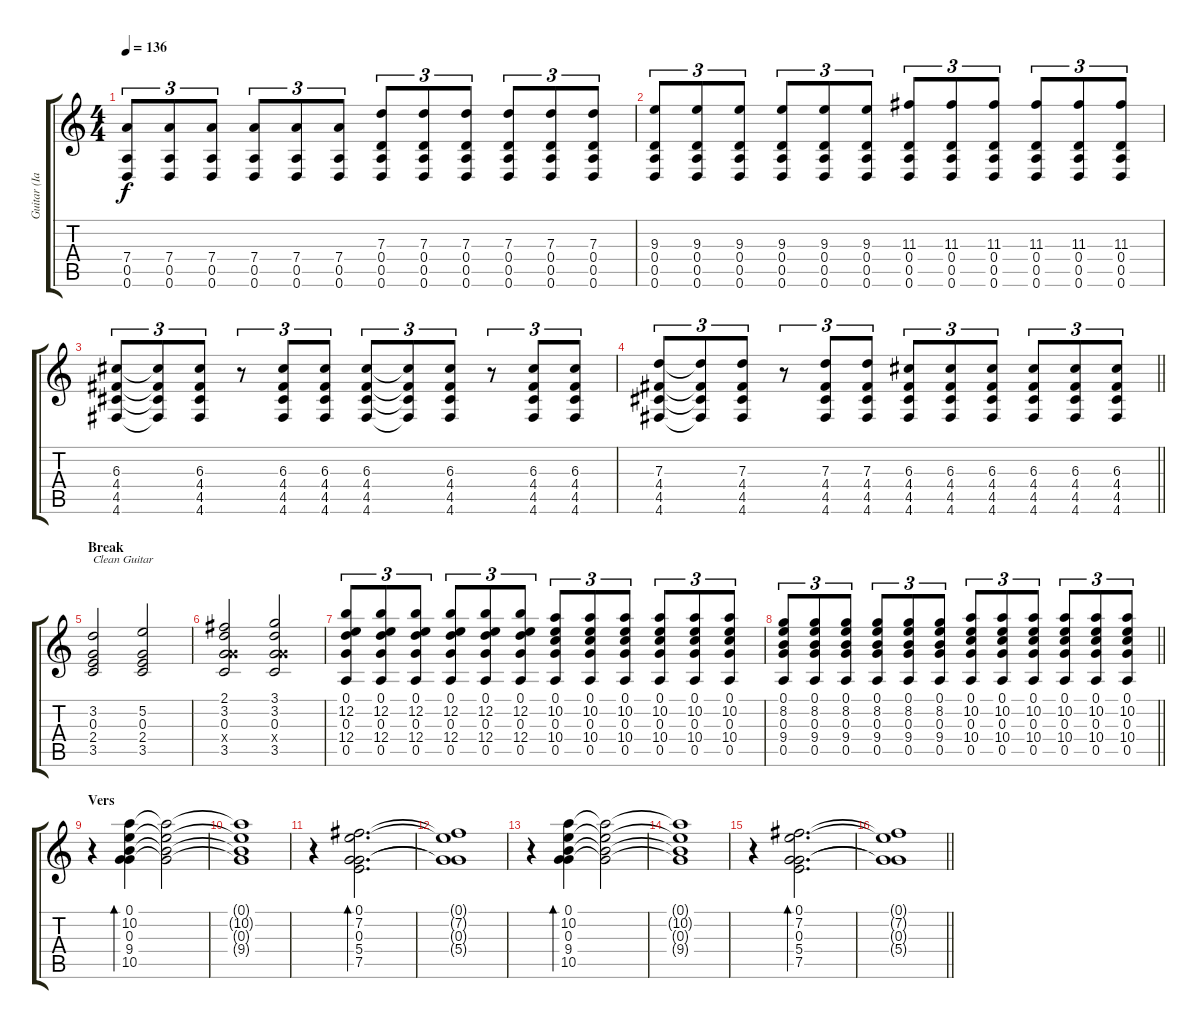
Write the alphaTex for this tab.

\track ("Guitar (Ian D'Sa)" "Guitar (Ia") {instrument electricguitarclean}
\staff {score tabs}
\tuning (E4 B3 G3 D3 A2 D2) {hide}
\ts (4 4)
\tempo 136
\clef g2
\ks c
(7.4 0.5 0.6).8{tu (3 2) dy f} (7.4 0.5 0.6).8{tu (3 2)} (7.4 0.5 0.6).8{tu (3 2)} (7.4 0.5 0.6).8{tu (3 2)} (7.4 0.5 0.6).8{tu (3 2)} (7.4 0.5 0.6).8{tu (3 2)} (7.3 0.4 0.5 0.6).8{tu (3 2)} (7.3 0.4 0.5 0.6).8{tu (3 2)} (7.3 0.4 0.5 0.6).8{tu (3 2)} (7.3 0.4 0.5 0.6).8{tu (3 2)} (7.3 0.4 0.5 0.6).8{tu (3 2)} (7.3 0.4 0.5 0.6).8{tu (3 2)} |
(9.3 0.4 0.5 0.6).8{tu (3 2)} (9.3 0.4 0.5 0.6).8{tu (3 2)} (9.3 0.4 0.5 0.6).8{tu (3 2)} (9.3 0.4 0.5 0.6).8{tu (3 2)} (9.3 0.4 0.5 0.6).8{tu (3 2)} (9.3 0.4 0.5 0.6).8{tu (3 2)} (11.3 0.4 0.5 0.6).8{tu (3 2)} (11.3 0.4 0.5 0.6).8{tu (3 2)} (11.3 0.4 0.5 0.6).8{tu (3 2)} (11.3 0.4 0.5 0.6).8{tu (3 2)} (11.3 0.4 0.5 0.6).8{tu (3 2)} (11.3 0.4 0.5 0.6).8{tu (3 2)} |
(6.3 4.4 4.5 4.6).8{tu (3 2) instrument overdrivenguitar} (6.3{t} 4.4{t} 4.5{t} 4.6{t}).8{tu (3 2)} (6.3 4.4 4.5 4.6).8{tu (3 2)} r.8{tu (3 2)} (6.3 4.4 4.5 4.6).8{tu (3 2)} (6.3 4.4 4.5 4.6).8{tu (3 2)} (6.3 4.4 4.5 4.6).8{tu (3 2)} (6.3{t} 4.4{t} 4.5{t} 4.6{t}).8{tu (3 2)} (6.3 4.4 4.5 4.6).8{tu (3 2)} r.8{tu (3 2)} (6.3 4.4 4.5 4.6).8{tu (3 2)} (6.3 4.4 4.5 4.6).8{tu (3 2)} |
\barLineRight lightlight
(7.3 4.4 4.5 4.6).8{tu (3 2)} (7.3{t} 4.4{t} 4.5{t} 4.6{t}).8{tu (3 2)} (7.3 4.4 4.5 4.6).8{tu (3 2)} r.8{tu (3 2)} (7.3 4.4 4.5 4.6).8{tu (3 2)} (7.3 4.4 4.5 4.6).8{tu (3 2)} (6.3 4.4 4.5 4.6).8{tu (3 2)} (6.3 4.4 4.5 4.6).8{tu (3 2)} (6.3 4.4 4.5 4.6).8{tu (3 2)} (6.3 4.4 4.5 4.6).8{tu (3 2)} (6.3 4.4 4.5 4.6).8{tu (3 2)} (6.3 4.4 4.5 4.6).8{tu (3 2)} |
\section ("" "Break")
(3.2 0.3 2.4 3.5).2{txt "Clean Guitar" instrument electricguitarclean} (5.2 0.3 2.4 3.5).2 |
(2.1 3.2 0.3 5.4{x} 3.5).2 (3.1 3.2 0.3 5.4{x} 3.5).2 |
(0.1 12.2 0.3 12.4 0.5).8{tu (3 2)} (0.1 12.2 0.3 12.4 0.5).8{tu (3 2)} (0.1 12.2 0.3 12.4 0.5).8{tu (3 2)} (0.1 12.2 0.3 12.4 0.5).8{tu (3 2)} (0.1 12.2 0.3 12.4 0.5).8{tu (3 2)} (0.1 12.2 0.3 12.4 0.5).8{tu (3 2)} (0.1 10.2 0.3 10.4 0.5).8{tu (3 2)} (0.1 10.2 0.3 10.4 0.5).8{tu (3 2)} (0.1 10.2 0.3 10.4 0.5).8{tu (3 2)} (0.1 10.2 0.3 10.4 0.5).8{tu (3 2)} (0.1 10.2 0.3 10.4 0.5).8{tu (3 2)} (0.1 10.2 0.3 10.4 0.5).8{tu (3 2)} |
\barLineRight lightlight
(0.1 8.2 0.3 9.4 0.5).8{tu (3 2)} (0.1 8.2 0.3 9.4 0.5).8{tu (3 2)} (0.1 8.2 0.3 9.4 0.5).8{tu (3 2)} (0.1 8.2 0.3 9.4 0.5).8{tu (3 2)} (0.1 8.2 0.3 9.4 0.5).8{tu (3 2)} (0.1 8.2 0.3 9.4 0.5).8{tu (3 2)} (0.1 10.2 0.3 10.4 0.5).8{tu (3 2)} (0.1 10.2 0.3 10.4 0.5).8{tu (3 2)} (0.1 10.2 0.3 10.4 0.5).8{tu (3 2)} (0.1 10.2 0.3 10.4 0.5).8{tu (3 2)} (0.1 10.2 0.3 10.4 0.5).8{tu (3 2)} (0.1 10.2 0.3 10.4 0.5).8{tu (3 2)} |
\section ("" "Vers")
r.4 (0.1 10.2 0.3 9.4 10.5).4{bd 240} (0.1{t} 10.2{t} 0.3{t} 9.4{t}).2 |
(0.1{t} 10.2{t} 0.3{t} 9.4{t}).1 |
r.4 (0.1 7.2 0.3 5.4 7.5).2{d bd 240} |
(0.1{t} 7.2{t} 0.3{t} 5.4{t}).1 |
r.4 (0.1 10.2 0.3 9.4 10.5).4{bd 240} (0.1{t} 10.2{t} 0.3{t} 9.4{t}).2 |
(0.1{t} 10.2{t} 0.3{t} 9.4{t}).1 |
r.4 (0.1 7.2 0.3 5.4 7.5).2{d bd 240} |
\barLineRight lightlight
(0.1{t} 7.2{t} 0.3{t} 5.4{t}).1
